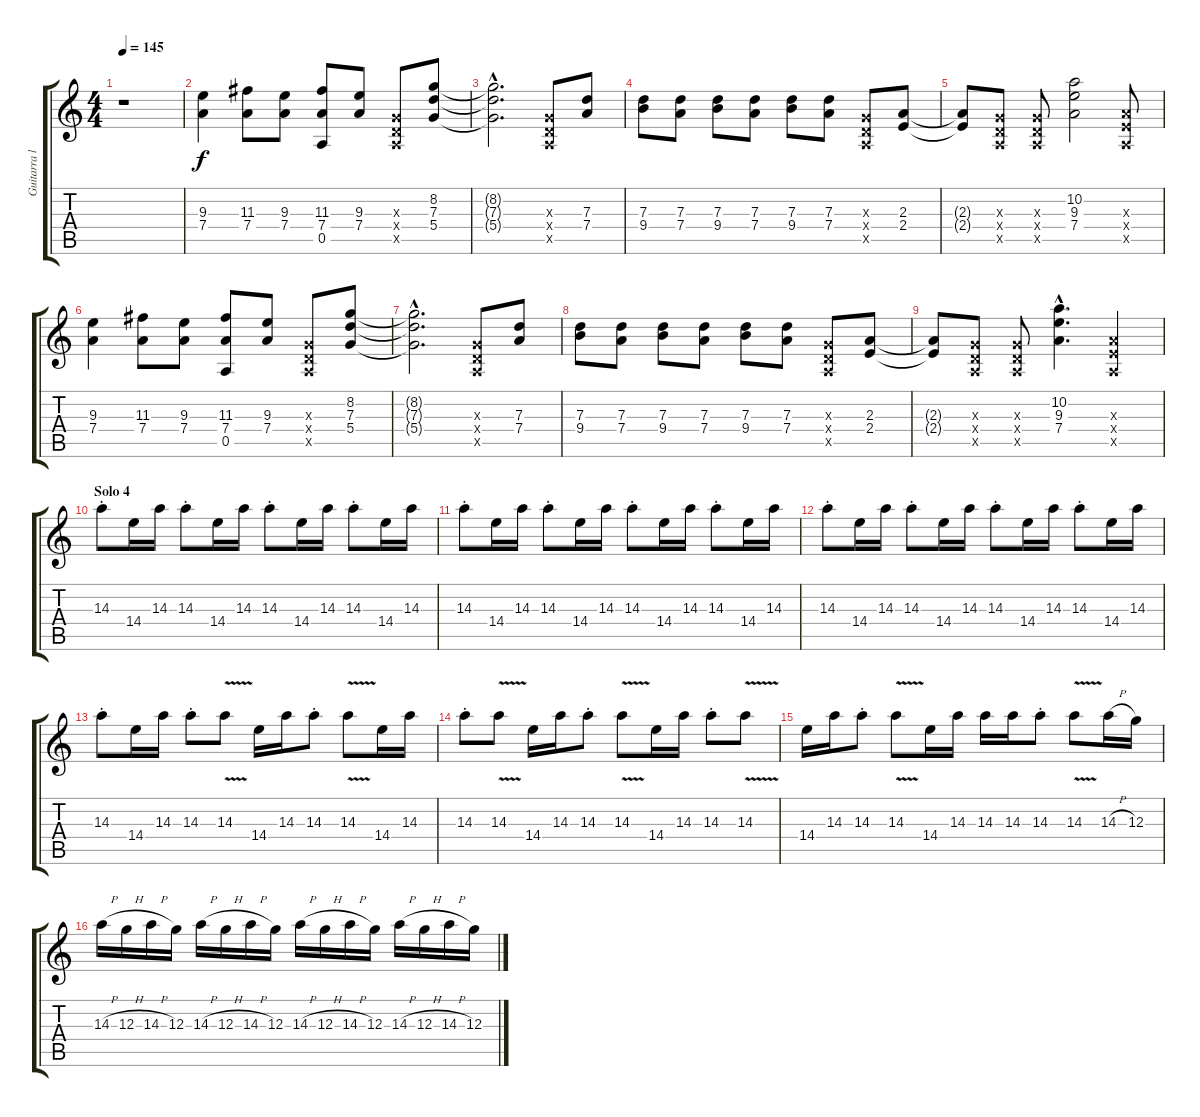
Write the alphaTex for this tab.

\track ("Guitarra líder" "Guitarra l") {instrument distortionguitar}
\staff {score tabs}
\tuning (E4 B3 G3 D3 A2 E2) {hide}
\ts (4 4)
\tempo 145
\clef g2
\ks c
r.1{dy f volume 14} |
(9.3 7.4).4 (11.3 7.4).8 (9.3 7.4).8 (11.3 7.4 0.5).8 (9.3 7.4).8 (0.3{x} 0.4{x} 0.5{x}).8 (8.2 7.3 5.4).8 |
(8.2{hac t} 7.3{hac t} 5.4{hac t}).2{d} (0.3{x} 0.4{x} 0.5{x}).8 (7.3 7.4).8 |
(7.3 9.4).8 (7.3 7.4).8 (7.3 9.4).8 (7.3 7.4).8 (7.3 9.4).8 (7.3 7.4).8 (0.3{x} 0.4{x} 0.5{x}).8 (2.3 2.4).8 |
(2.3{t} 2.4{t}).8 (0.3{x} 0.4{x} 0.5{x}).8 (0.3{x} 0.4{x} 0.5{x}).8 (10.2 9.3 7.4).2 (2.3{x} 2.4{x} 0.5{x}).8 |
(9.3 7.4).4 (11.3 7.4).8 (9.3 7.4).8 (11.3 7.4 0.5).8 (9.3 7.4).8 (0.3{x} 0.4{x} 0.5{x}).8 (8.2 7.3 5.4).8 |
(8.2{hac t} 7.3{hac t} 5.4{hac t}).2{d} (0.3{x} 0.4{x} 0.5{x}).8 (7.3 7.4).8 |
(7.3 9.4).8 (7.3 7.4).8 (7.3 9.4).8 (7.3 7.4).8 (7.3 9.4).8 (7.3 7.4).8 (0.3{x} 0.4{x} 0.5{x}).8 (2.3 2.4).8 |
(2.3{t} 2.4{t}).8 (0.3{x} 0.4{x} 0.5{x}).8 (0.3{x} 0.4{x} 0.5{x}).8 (10.2{hac} 9.3{hac} 7.4{hac}).4{d} (2.3{x} 2.4{x} 0.5{x}).4{volume 16} |
\section ("" "Solo 4")
14.3{st}.8 14.4.16 14.3.16 14.3{st}.8 14.4.16 14.3.16 14.3{st}.8 14.4.16 14.3.16 14.3{st}.8 14.4.16 14.3.16 |
14.3{st}.8 14.4.16 14.3.16 14.3{st}.8 14.4.16 14.3.16 14.3{st}.8 14.4.16 14.3.16 14.3{st}.8 14.4.16 14.3.16 |
14.3{st}.8 14.4.16 14.3.16 14.3{st}.8 14.4.16 14.3.16 14.3{st}.8 14.4.16 14.3.16 14.3{st}.8 14.4.16 14.3.16 |
14.3{st}.8 14.4.16 14.3.16 14.3{st}.8 14.3{v}.8 14.4.16 14.3.16 14.3{st}.8 14.3{v}.8 14.4.16 14.3.16 |
14.3{st}.8 14.3{v}.8 14.4.16 14.3.16 14.3{st}.8 14.3{v}.8 14.4.16 14.3.16 14.3{st}.8 14.3{v}.8 |
14.4.16 14.3.16 14.3{st}.8 14.3{v}.8 14.4.16 14.3.16 14.3.16 14.3.16 14.3{st}.8 14.3{v}.8 14.3{h}.16 12.3.16 |
14.3{h}.16 12.3{h}.16 14.3{h}.16 12.3.16 14.3{h}.16 12.3{h}.16 14.3{h}.16 12.3.16 14.3{h}.16 12.3{h}.16 14.3{h}.16 12.3.16 14.3{h}.16 12.3{h}.16 14.3{h}.16 12.3.16
